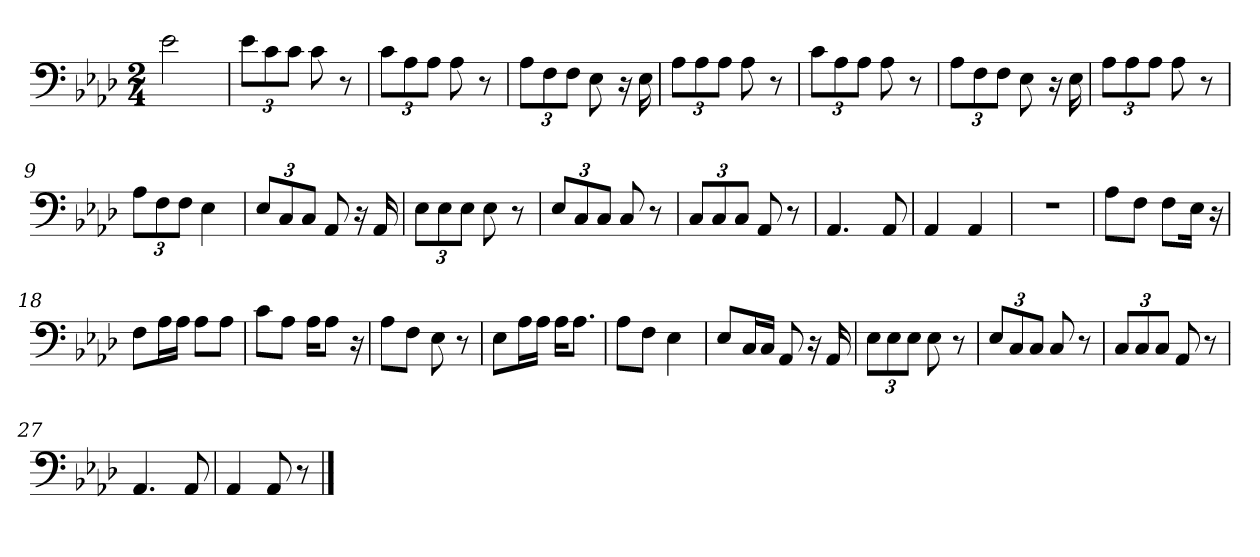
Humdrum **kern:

**kern
*part1
*staff1
*clefF4
*k[b-e-a-d-]
*M2/4
=1
2e-\
=2
12e-\L
12c\
12c\J
8c\
8r
=3
12c\L
12A-\
12A-\J
8A-\
8r
=4
12A-\L
12F\
12F\J
8E-\
16r
16E-\
=5
12A-\L
12A-\
12A-\J
8A-\
8r
=6
12c\L
12A-\
12A-\J
8A-\
8r
=7
12A-\L
12F\
12F\J
8E-\
16r
16E-\
=8
12A-\L
12A-\
12A-\J
8A-\
8r
=9
12A-\L
12F\
12F\J
4E-\
=10
12E-/L
12C/
12C/J
8AA-/
16r
16AA-/
=11
12E-\L
12E-\
12E-\J
8E-\
8r
=12
12E-/L
12C/
12C/J
8C/
8r
=13
12C/L
12C/
12C/J
8AA-/
8r
=14
4.AA-/
8AA-/
=15
4AA-/
4AA-/
=16
2r
=17
8A-\L
8F\J
8F\L
16E-\Jk
16r
=18
8F\L
16A-\L
16A-\JJ
8A-\L
8A-\J
=19
8c\L
8A-\J
16A-\KL
8A-\J
16r
=20
8A-\L
8F\J
8E-\
8r
=21
8E-\L
16A-\L
16A-\JJ
16A-\KL
8.A-\J
=22
8A-\L
8F\J
4E-\
=23
8E-/L
16C/L
16C/JJ
8AA-/
16r
16AA-/
=24
12E-\L
12E-\
12E-\J
8E-\
8r
=25
12E-/L
12C/
12C/J
8C/
8r
=26
12C/L
12C/
12C/J
8AA-/
8r
=27
4.AA-/
8AA-/
=28
4AA-/
8AA-/
8r
==
*-
